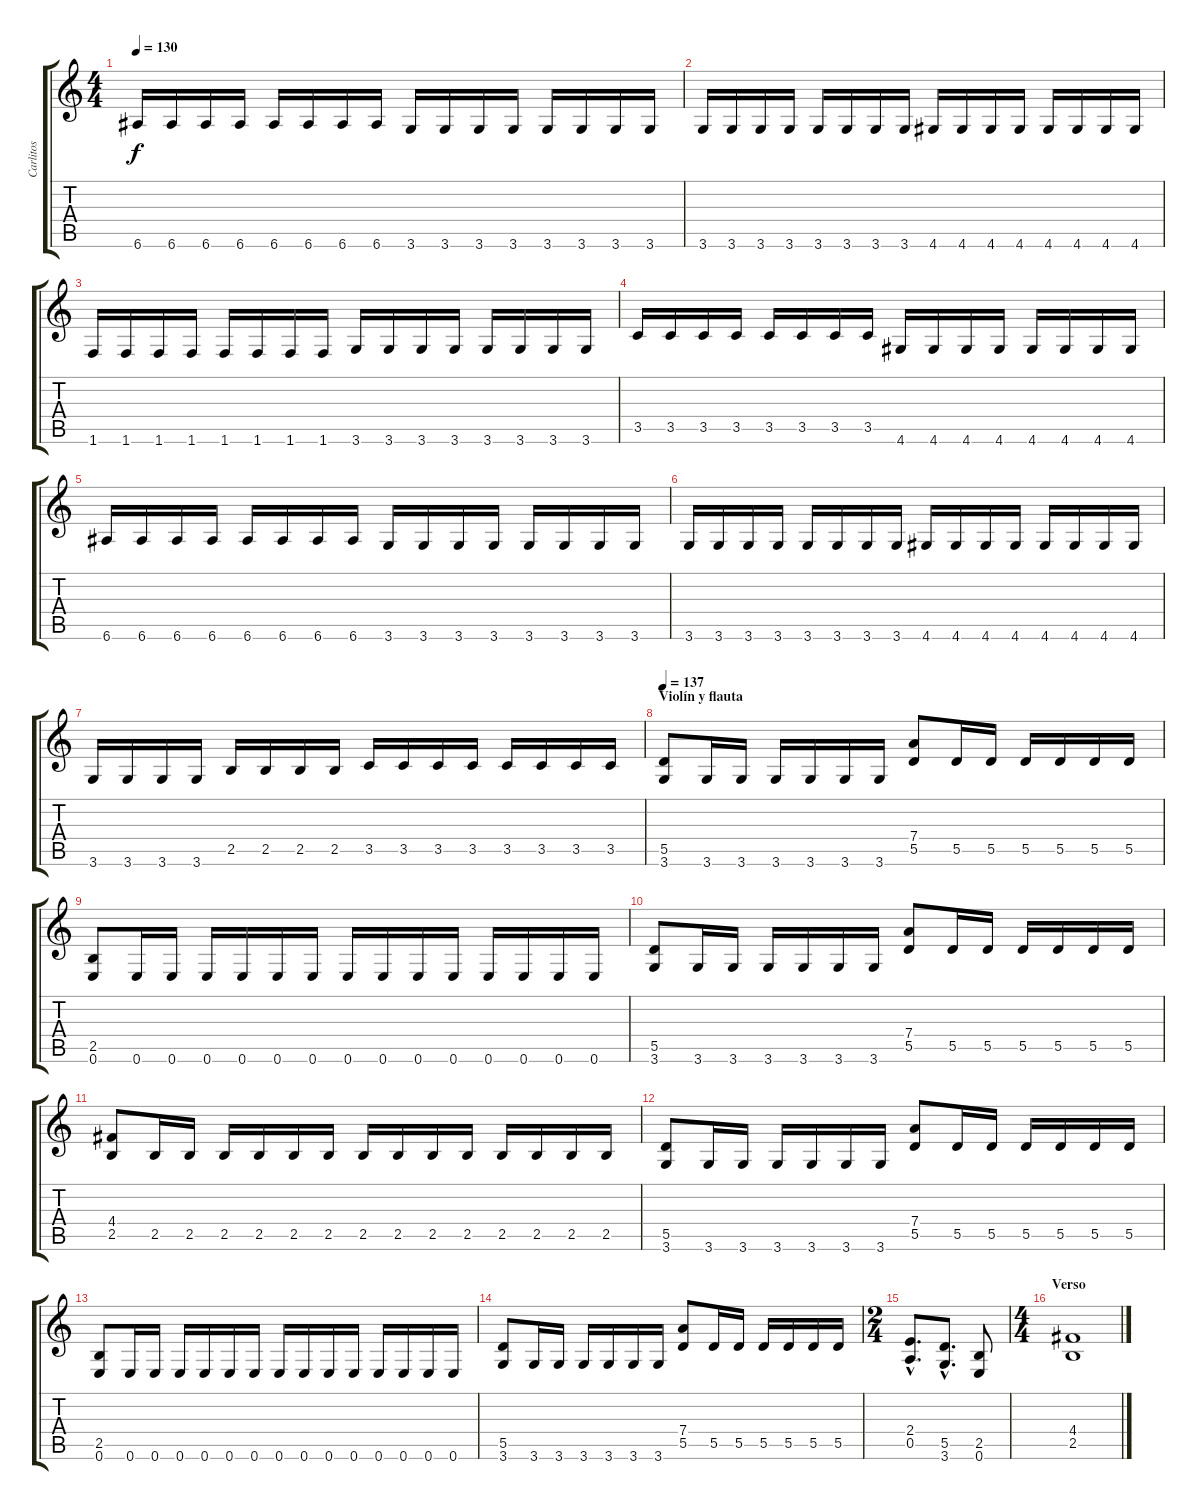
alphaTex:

\track ("Carlitos" "Carlitos") {instrument distortionguitar}
\staff {score tabs}
\tuning (E4 B3 G3 D3 A2 E2) {hide}
\ts (4 4)
\tempo 130
\clef g2
\ks c
6.6.16{dy f} 6.6.16 6.6.16 6.6.16 6.6.16 6.6.16 6.6.16 6.6.16 3.6.16 3.6.16 3.6.16 3.6.16 3.6.16 3.6.16 3.6.16 3.6.16 |
3.6.16 3.6.16 3.6.16 3.6.16 3.6.16 3.6.16 3.6.16 3.6.16 4.6.16 4.6.16 4.6.16 4.6.16 4.6.16 4.6.16 4.6.16 4.6.16 |
1.6.16 1.6.16 1.6.16 1.6.16 1.6.16 1.6.16 1.6.16 1.6.16 3.6.16 3.6.16 3.6.16 3.6.16 3.6.16 3.6.16 3.6.16 3.6.16 |
3.5.16 3.5.16 3.5.16 3.5.16 3.5.16 3.5.16 3.5.16 3.5.16 4.6.16 4.6.16 4.6.16 4.6.16 4.6.16 4.6.16 4.6.16 4.6.16 |
6.6.16 6.6.16 6.6.16 6.6.16 6.6.16 6.6.16 6.6.16 6.6.16 3.6.16 3.6.16 3.6.16 3.6.16 3.6.16 3.6.16 3.6.16 3.6.16 |
3.6.16 3.6.16 3.6.16 3.6.16 3.6.16 3.6.16 3.6.16 3.6.16 4.6.16 4.6.16 4.6.16 4.6.16 4.6.16 4.6.16 4.6.16 4.6.16 |
3.6.16 3.6.16 3.6.16 3.6.16 2.5.16 2.5.16 2.5.16 2.5.16 3.5.16 3.5.16 3.5.16 3.5.16 3.5.16 3.5.16 3.5.16 3.5.16 |
\section ("" "Violín y flauta")
\tempo 137
(5.5 3.6).8{volume 12} 3.6.16 3.6.16 3.6.16 3.6.16 3.6.16 3.6.16 (7.4 5.5).8 5.5.16 5.5.16 5.5.16 5.5.16 5.5.16 5.5.16 |
(2.5 0.6).8 0.6.16 0.6.16 0.6.16 0.6.16 0.6.16 0.6.16 0.6.16 0.6.16 0.6.16 0.6.16 0.6.16 0.6.16 0.6.16 0.6.16 |
(5.5 3.6).8 3.6.16 3.6.16 3.6.16 3.6.16 3.6.16 3.6.16 (7.4 5.5).8 5.5.16 5.5.16 5.5.16 5.5.16 5.5.16 5.5.16 |
(4.4 2.5).8 2.5.16 2.5.16 2.5.16 2.5.16 2.5.16 2.5.16 2.5.16 2.5.16 2.5.16 2.5.16 2.5.16 2.5.16 2.5.16 2.5.16 |
(5.5 3.6).8 3.6.16 3.6.16 3.6.16 3.6.16 3.6.16 3.6.16 (7.4 5.5).8 5.5.16 5.5.16 5.5.16 5.5.16 5.5.16 5.5.16 |
(2.5 0.6).8 0.6.16 0.6.16 0.6.16 0.6.16 0.6.16 0.6.16 0.6.16 0.6.16 0.6.16 0.6.16 0.6.16 0.6.16 0.6.16 0.6.16 |
(5.5 3.6).8 3.6.16 3.6.16 3.6.16 3.6.16 3.6.16 3.6.16 (7.4 5.5).8 5.5.16 5.5.16 5.5.16 5.5.16 5.5.16 5.5.16 |
\ts (2 4)
(2.4{hac} 0.5{hac}).8{d} (5.5{hac} 3.6{hac}).8{d} (2.5 0.6).8 |
\ts (4 4)
\section ("" "Verso")
(4.4 2.5).1
